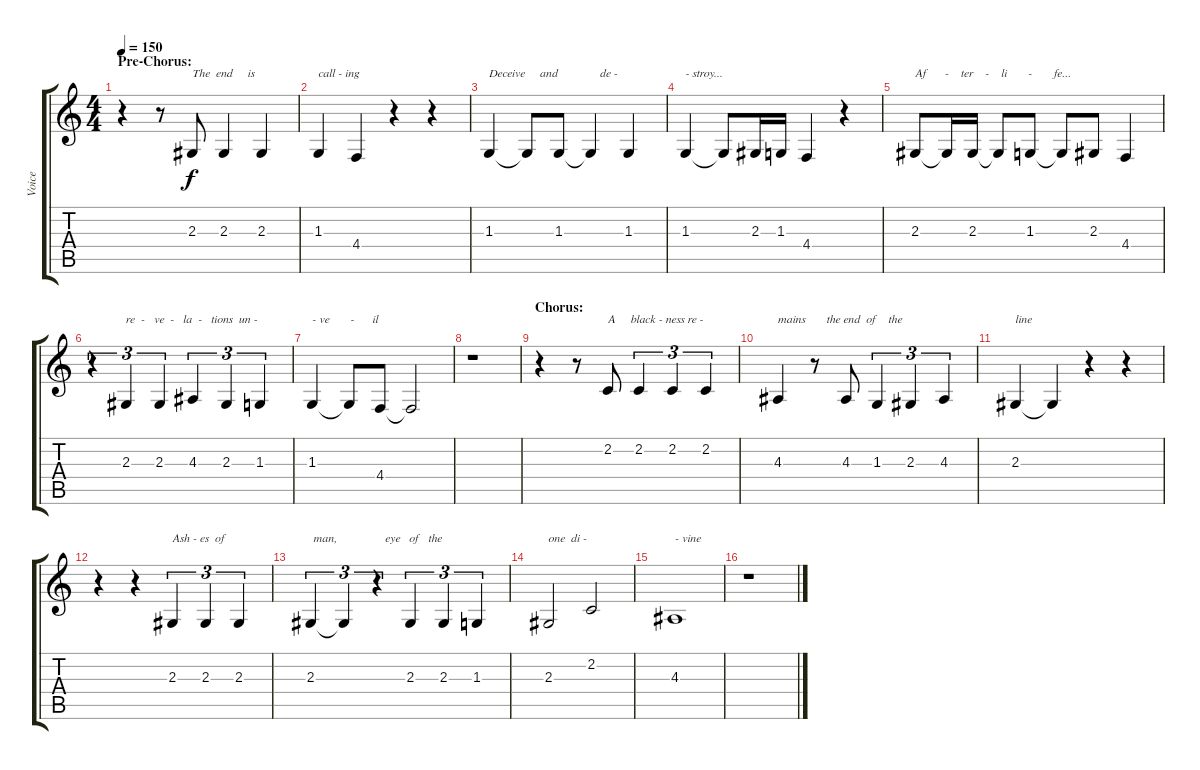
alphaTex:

\track ("Voice" "Voice") {instrument violin}
\staff {score tabs}
\tuning (Eb4 Bb3 Gb3 Db3 Ab2 Eb2) {hide}
\ts (4 4)
\section ("" "Pre-Chorus:")
\tempo 150
\clef g2
\ks c
r.4{dy f} r.8 2.3.8{txt "The  end     is"} 2.3.4 2.3.4 |
1.3.4{txt "call - ing"} 4.4.4 r.4 r.4 |
1.3.4{txt "Deceive     and              de -"} 1.3{t}.8 1.3.8 1.3{t}.4 1.3.4 |
1.3.4{txt "- stroy..."} 1.3{t}.8 2.3.16 1.3.16 4.4.4 r.4 |
2.3.8{txt "Af      -    ter    -    li       -       fe..."} 2.3{t}.16 2.3.16 2.3{t}.8 1.3.8 1.3{t}.8 2.3.8 4.4.4 |
r.4{tu (3 2)} 2.3.4{tu (3 2) txt "re  -   ve  -   la  -   tions  un -"} 2.3.4{tu (3 2)} 4.3.4{tu (3 2)} 2.3.4{tu (3 2)} 1.3.4{tu (3 2)} |
1.3.4{txt "- ve       -      il"} 1.3{t}.8 4.4.8 4.4{t}.2 |
r.1 |
\section ("" "Chorus:")
r.4 r.8 2.2.8{txt "A     black - ness re -"} 2.2.4{tu (3 2)} 2.2.4{tu (3 2)} 2.2.4{tu (3 2)} |
4.3.4{txt "mains       the end  of    the"} r.8 4.3.8 1.3.4{tu (3 2)} 2.3.4{tu (3 2)} 4.3.4{tu (3 2)} |
2.3.4{txt "line"} 2.3{t}.4 r.4 r.4 |
r.4 r.4 2.3.4{tu (3 2) txt "Ash - es  of"} 2.3.4{tu (3 2)} 2.3.4{tu (3 2)} |
2.3.4{tu (3 2) txt " man,                eye   of   the"} 2.3{t}.4{tu (3 2)} r.4{tu (3 2)} 2.3.4{tu (3 2)} 2.3.4{tu (3 2)} 1.3.4{tu (3 2)} |
2.3.2{txt "one  di -"} 2.2.2 |
4.3.1{txt "- vine"} |
r.1
